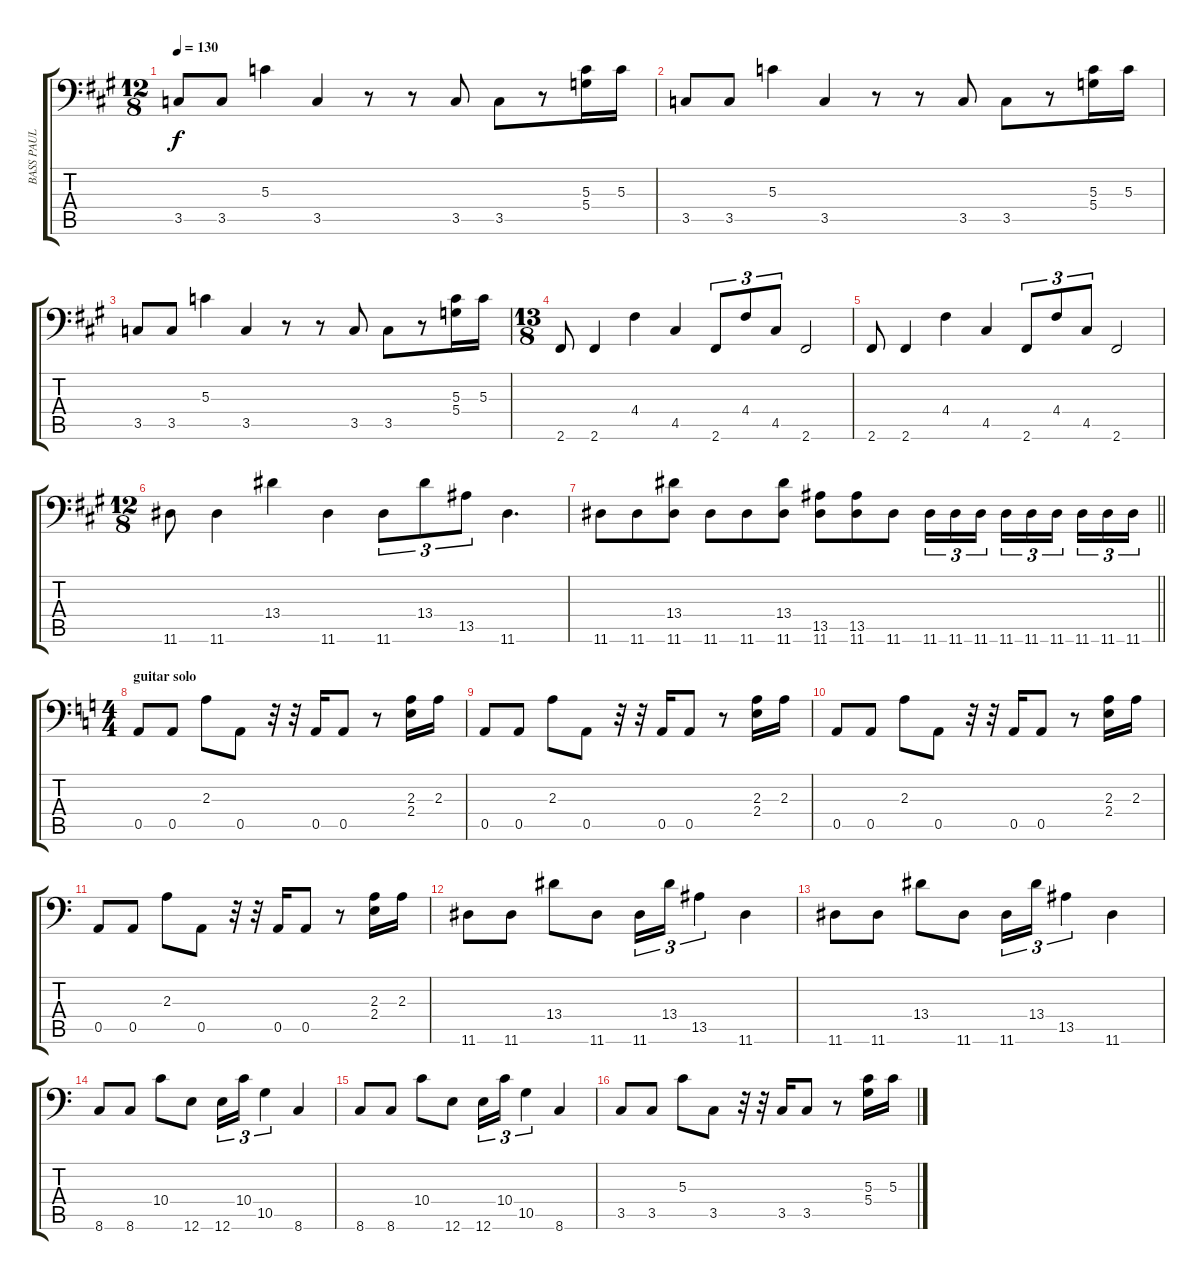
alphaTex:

\track ("BASS PAUL" "BASS PAUL") {instrument electricbassfinger}
\staff {score tabs}
\tuning (E3 B2 G2 D2 A1 E1) {hide}
\ts (12 8)
\tempo 130
\clef f4
\ks a
3.5.8{dy f} 3.5.8 5.3.4 3.5.4 r.8 r.8 3.5.8 3.5.8 r.8 (5.3 5.4).16 5.3.16 |
3.5.8 3.5.8 5.3.4 3.5.4 r.8 r.8 3.5.8 3.5.8 r.8 (5.3 5.4).16 5.3.16 |
3.5.8 3.5.8 5.3.4 3.5.4 r.8 r.8 3.5.8 3.5.8 r.8 (5.3 5.4).16 5.3.16 |
\ts (13 8)
2.6.8 2.6.4 4.4.4 4.5.4 2.6.8{tu (3 2)} 4.4.8{tu (3 2)} 4.5.8{tu (3 2)} 2.6.2 |
2.6.8 2.6.4 4.4.4 4.5.4 2.6.8{tu (3 2)} 4.4.8{tu (3 2)} 4.5.8{tu (3 2)} 2.6.2 |
\ts (12 8)
11.6.8 11.6.4 13.4.4 11.6.4 11.6.8{tu (3 2)} 13.4.8{tu (3 2)} 13.5.8{tu (3 2)} 11.6.4{d} |
\barLineRight lightlight
11.6.8 11.6.8 (13.4 11.6).8 11.6.8 11.6.8 (13.4 11.6).8 (13.5 11.6).8 (13.5 11.6).8 11.6.8 11.6.16{tu (3 2)} 11.6.16{tu (3 2)} 11.6.16{tu (3 2) beam splitsecondary} 11.6.16{tu (3 2)} 11.6.16{tu (3 2)} 11.6.16{tu (3 2) beam splitsecondary} 11.6.16{tu (3 2)} 11.6.16{tu (3 2)} 11.6.16{tu (3 2)} |
\ts (4 4)
\section ("" "guitar solo")
\ks c
0.5.8 0.5.8 2.3.8 0.5.8 r.32 r.32 0.5.16 0.5.8 r.8 (2.3 2.4).16 2.3.16 |
0.5.8 0.5.8 2.3.8 0.5.8 r.32 r.32 0.5.16 0.5.8 r.8 (2.3 2.4).16 2.3.16 |
0.5.8 0.5.8 2.3.8 0.5.8 r.32 r.32 0.5.16 0.5.8 r.8 (2.3 2.4).16 2.3.16 |
0.5.8 0.5.8 2.3.8 0.5.8 r.32 r.32 0.5.16 0.5.8 r.8 (2.3 2.4).16 2.3.16 |
11.6.8 11.6.8 13.4.8 11.6.8 11.6.16{tu (3 2)} 13.4.16{tu (3 2)} 13.5.4{tu (3 2)} 11.6.4 |
11.6.8 11.6.8 13.4.8 11.6.8 11.6.16{tu (3 2)} 13.4.16{tu (3 2)} 13.5.4{tu (3 2)} 11.6.4 |
8.6.8 8.6.8 10.4.8 12.6.8 12.6.16{tu (3 2)} 10.4.16{tu (3 2)} 10.5.4{tu (3 2)} 8.6.4 |
8.6.8 8.6.8 10.4.8 12.6.8 12.6.16{tu (3 2)} 10.4.16{tu (3 2)} 10.5.4{tu (3 2)} 8.6.4 |
3.5.8 3.5.8 5.3.8 3.5.8 r.32 r.32 3.5.16 3.5.8 r.8 (5.3 5.4).16 5.3.16
